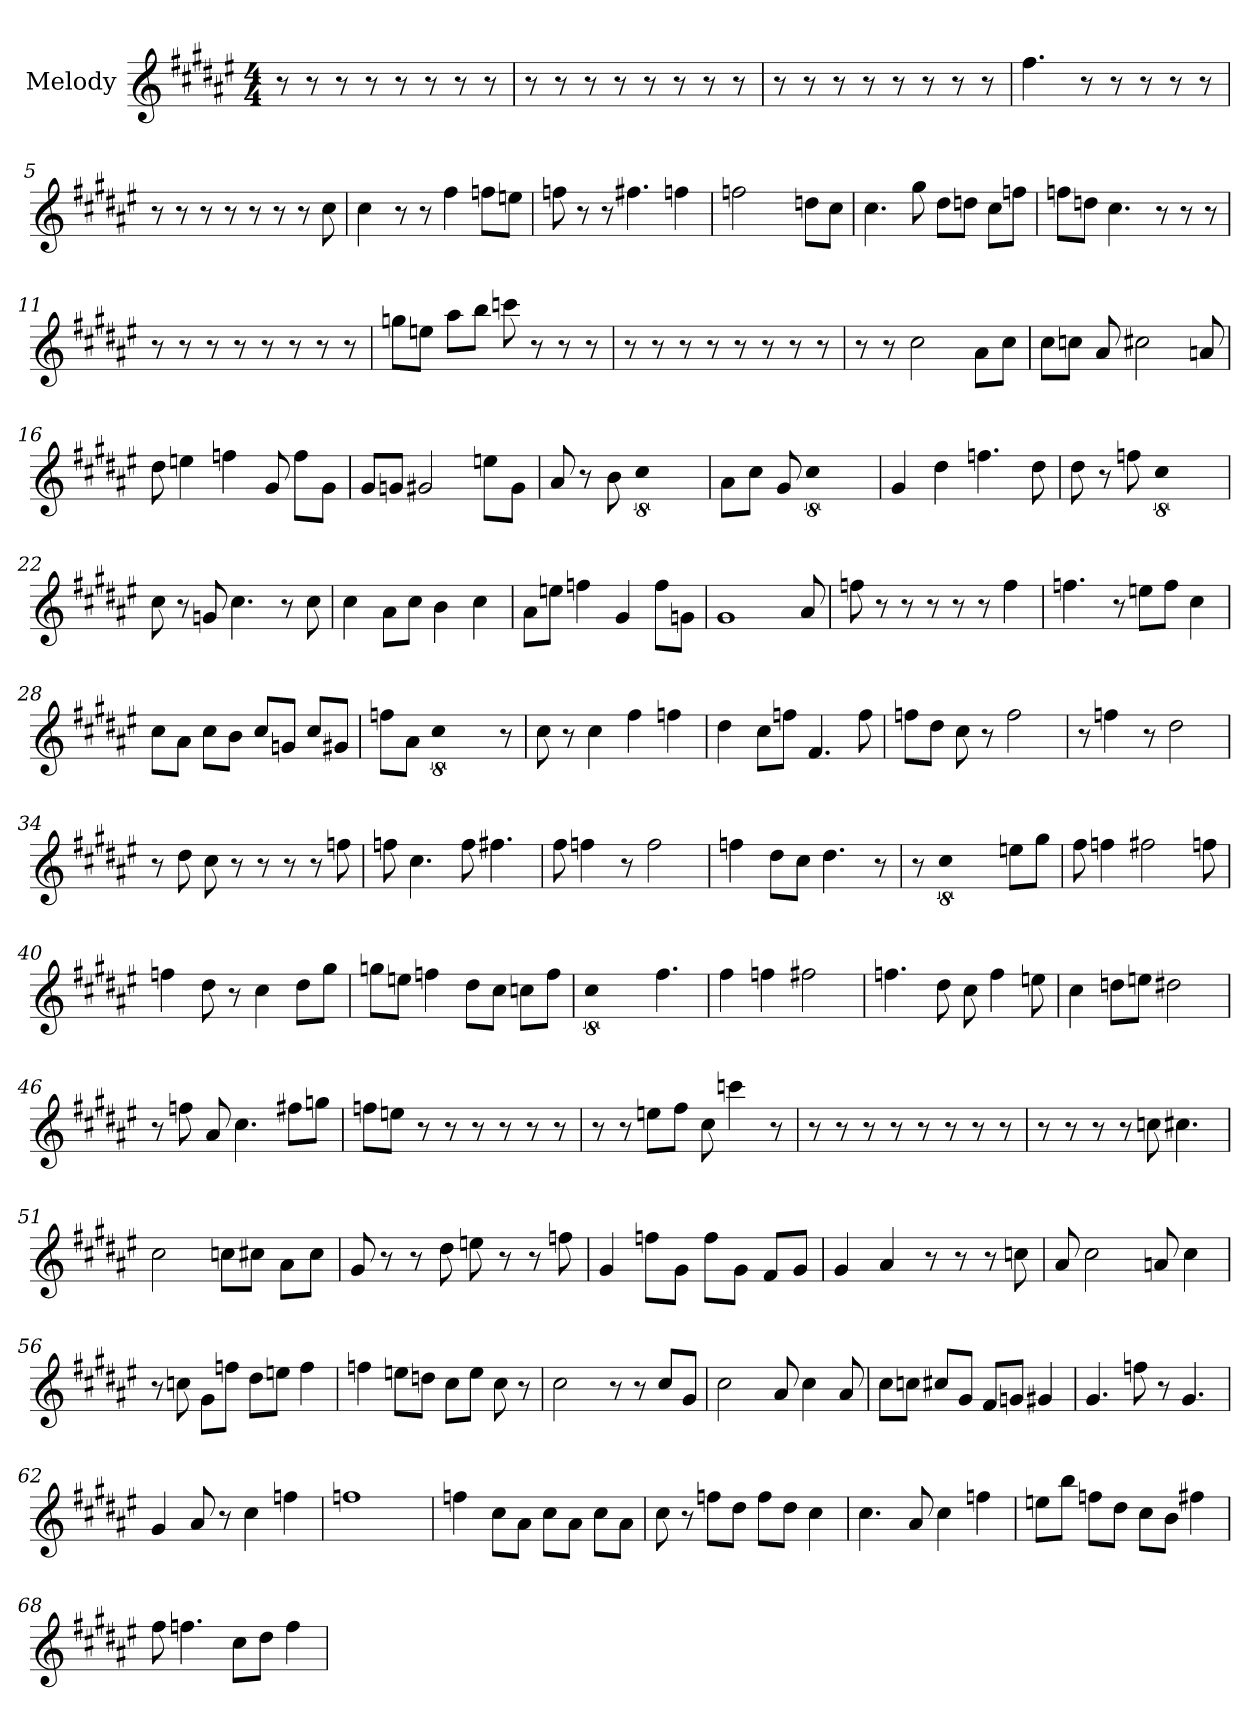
**kern
*part1
*staff1
*I"Melody
*clefG2
*k[f#c#g#d#a#e#]
*F#:
*M4/4
*MM161
=1
8r
8r
8r
8r
8r
8r
8r
8r
=2
8r
8r
8r
8r
8r
8r
8r
8r
=3
8r
8r
8r
8r
8r
8r
8r
8r
=4
4.ff#
8r
8r
8r
8r
8r
=5
8r
8r
8r
8r
8r
8r
8r
8cc#
=6
4cc#
8r
8r
4ff#
8ff\L
8ee\J
=7
8ff
8r
8r
4.ff#
4ff
=8
!LO:N:vis=2
2.ff
8dd\L
8cc#\J
=9
4.cc#
8gg#
8dd#\L
8dd\J
8cc#\L
8ff\J
=10
8ff\L
8dd\J
4.cc#
8r
8r
8r
=11
8r
8r
8r
8r
8r
8r
8r
8r
=12
8gg\L
8ee\J
8aa#\L
8bb\J
8ccc
8r
8r
8r
=13
8r
8r
8r
8r
8r
8r
8r
8r
=14
8r
8r
2cc#
8a#\L
8cc#\J
=15
8cc#\L
8cc\J
8a#
2cc#
8a
=16
8dd#
4ee
4ff
8g#
8ff\L
8g#\J
=17
8g#/L
8g/J
2g#
8ee\L
8g#\J
=18
8a#
8r
8b
!LO:N:vis=2
8%5cc#
=19
8a#\L
8cc#\J
8g#
!LO:N:vis=2
8%5cc#
=20
4g#
4dd#
4.ff
8dd#
=21
8dd#
8r
8ff
!LO:N:vis=2
8%5cc#
=22
8cc#
8r
8g
4.cc#
8r
8cc#
=23
4cc#
8a#\L
8cc#\J
4b
4cc#
=24
8a#\L
8ee\J
4ff
4g#
8ff\L
8g\J
=25
!LO:N:vis=1
2..g#
8a#
=26
8ff
8r
8r
8r
8r
8r
4ff
=27
4.ff
8r
8ee\L
8ff\J
4cc#
=28
8cc#\L
8a#\J
8cc#\L
8b\J
8cc#/L
8g/J
8cc#/L
8g#/J
=29
8ff\L
8a#\J
!LO:N:vis=2
8%5cc#
8r
=30
8cc#
8r
4cc#
4ff#
4ff
=31
4dd#
8cc#\L
8ff\J
4.f#
8ff
=32
8ff\L
8dd#\J
8cc#
8r
2ff
=33
8r
4ff
8r
2dd#
=34
8r
8dd#
8cc#
8r
8r
8r
8r
8ff
=35
8ff
4.cc#
8ff
4.ff#
=36
8ff#
4ff
8r
2ff
=37
4ff
8dd#\L
8cc#\J
4.dd#
8r
=38
8r
!LO:N:vis=2
8%5cc#
8ee\L
8gg#\J
=39
8ff#
4ff
2ff#
8ff
=40
4ff
8dd#
8r
4cc#
8dd#\L
8gg#\J
=41
8gg\L
8ee\J
4ff
8dd#\L
8cc#\J
8cc\L
8ff\J
=42
!LO:N:vis=2
8%5cc#
4.ff#
=43
4ff#
4ff
2ff#
=44
4.ff
8dd#
8cc#
4ff
8ee
=45
4cc#
8dd\L
8ee\J
2dd#
=46
8r
8ff
8a#
4.cc#
8ff#\L
8gg\J
=47
8ff\L
8ee\J
8r
8r
8r
8r
8r
8r
=48
8r
8r
8ee\L
8ff#\J
8cc#
4ccc
8r
=49
8r
8r
8r
8r
8r
8r
8r
8r
=50
8r
8r
8r
8r
8cc
4.cc#
=51
2cc#
8cc\L
8cc#\J
8a#\L
8cc#\J
=52
8g#
8r
8r
8dd#
8ee
8r
8r
8ff
=53
4g#
8ff\L
8g#\J
8ff\L
8g#\J
8f#/L
8g#/J
=54
4g#
4a#
8r
8r
8r
8cc
=55
8a#
2cc#
8a
4cc#
=56
8r
8cc
8g#\L
8ff\J
8dd#\L
8ee\J
4ff
=57
4ff
8ee\L
8dd\J
8cc#\L
8ee\J
8cc#
8r
=58
2cc#
8r
8r
8cc#/L
8g#/J
=59
2cc#
8a#
4cc#
8a#
=60
8cc#\L
8cc\J
8cc#/L
8g#/J
8f#/L
8g/J
4g#
=61
4.g#
8ff
8r
4.g#
=62
4g#
8a#
8r
4cc#
4ff
=63
1ff
=64
4ff
8cc#\L
8a#\J
8cc#\L
8a#\J
8cc#\L
8a#\J
=65
8cc#
8r
8ff\L
8dd#\J
8ff\L
8dd#\J
4cc#
=66
4.cc#
8a#
4cc#
4ff
=67
8ee\L
8bb\J
8ff\L
8dd#\J
8cc#\L
8b\J
4ff#
=68
8ff#
4.ff
8cc#\L
8dd#\J
4ff
=
*-
